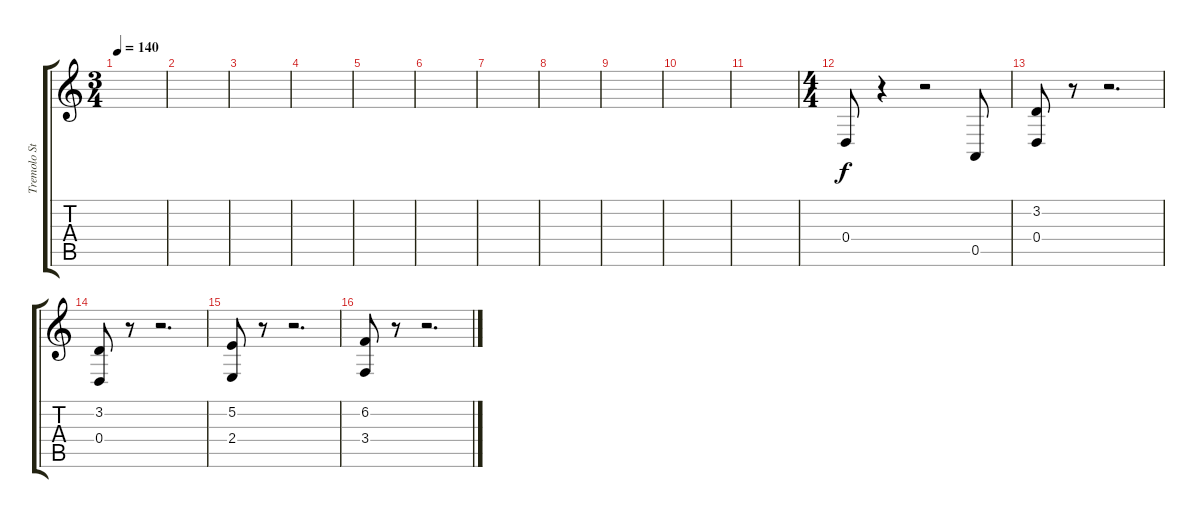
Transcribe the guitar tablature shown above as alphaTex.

\track ("Tremolo Strings" "Tremolo St") {instrument tremolostrings}
\staff {score tabs}
\tuning (E4 B3 G3 D3 A2 E2) {hide}
\ts (3 4)
\tempo 140
\clef g2
\ks c
|
|
|
|
|
|
|
|
|
|
|
\ts (4 4)
0.4.8 r.4 r.2 0.5.8 |
(3.2 0.4).8 r.8 r.2{d} |
(3.2 0.4).8 r.8 r.2{d} |
(5.2 2.4).8 r.8 r.2{d} |
(6.2 3.4).8 r.8 r.2{d}
